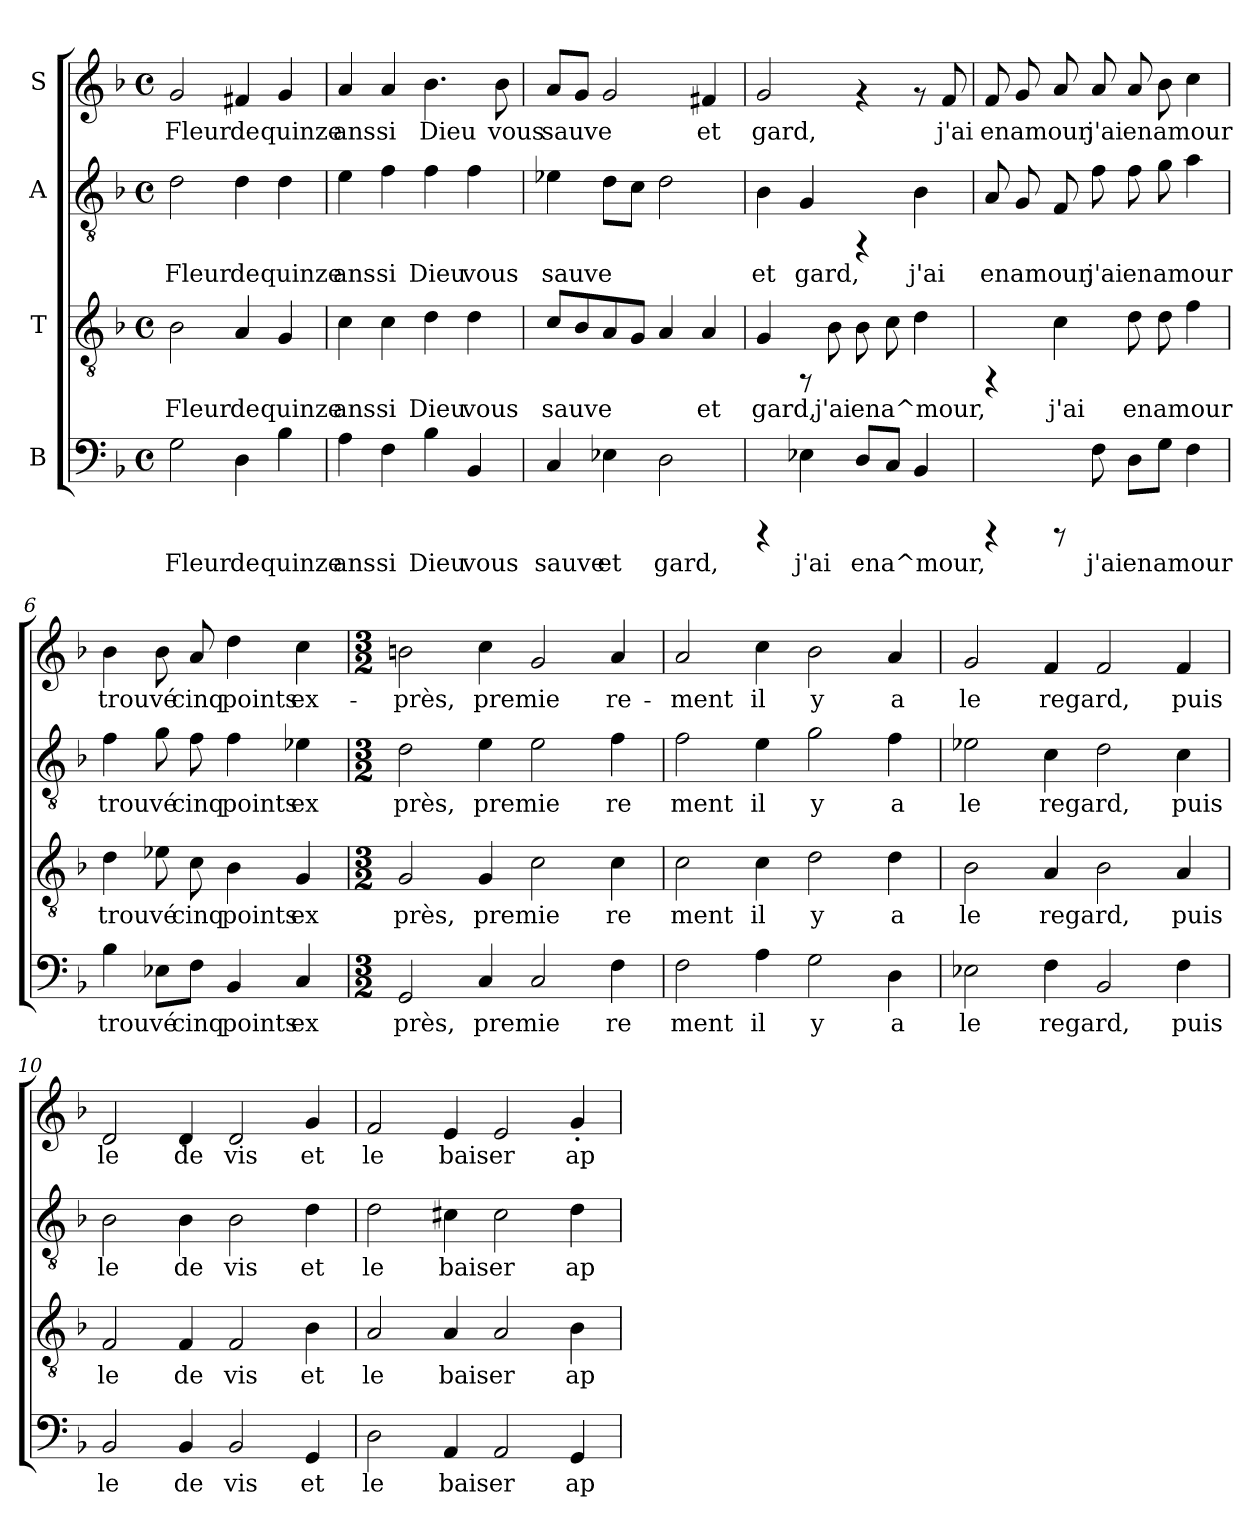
**kern	**text	**kern	**text	**kern	**text	**kern	**text
*part4	*part4	*part3	*part3	*part2	*part2	*part1	*part1
*staff4	*staff4	*staff3	*staff3	*staff2	*staff2	*staff1	*staff1
*I"B	*	*I"T	*	*I"A	*	*I"S	*
!!LO:PB:g=z
*stria5	*	*stria5	*	*stria5	*	*stria5	*
*clefF4	*	*clefGv2	*	*clefGv2	*	*clefG2	*
*k[b-]	*	*k[b-]	*	*k[b-]	*	*k[b-]	*
*F:	*	*F:	*	*F:	*	*F:	*
*M4/4	*	*M4/4	*	*M4/4	*	*M4/4	*
*met(c)	*	*met(c)	*	*met(c)	*	*met(c)	*
=1	=1	=1	=1	=1	=1	=1	=1
!	!LO:LY:b:cj	!	!LO:LY:b:cj	!	!LO:LY:b:cj	!	!LO:LY:b:cj
2G\	Fleur	2B-\	Fleur	2d\	Fleur	2g/	Fleur
!	!LO:LY:b:cj	!	!LO:LY:b:cj	!	!LO:LY:b:cj	!	!LO:LY:b:cj
4D\	de	4A/	de	4d\	de	4f#X/	de
!	!LO:LY:b:cj	!	!LO:LY:b:cj	!	!LO:LY:b:cj	!	!LO:LY:b:cj
4B-\	quinze	4G/	quinze	4d\	quinze	4g/	quinze
=2	=2	=2	=2	=2	=2	=2	=2
!	!LO:LY:b:cj	!	!LO:LY:b:cj	!	!LO:LY:b:cj	!	!LO:LY:b:cj
4A\	ans	4c\	ans	4e\	ans	4a/	ans
!	!LO:LY:b:cj	!	!LO:LY:b:cj	!	!LO:LY:b:cj	!	!LO:LY:b:cj
4F\	si	4c\	si	4f\	si	4a/	si
!	!LO:LY:b:cj	!	!LO:LY:b:cj	!	!LO:LY:b:cj	!	!LO:LY:b:cj
4B-\	Dieu	4d\	Dieu	4f\	Dieu	4.b-\	Dieu
!	!LO:LY:b:cj	!	!LO:LY:b:cj	!	!LO:LY:b:cj	!	!
4BB-/	vous	4d\	vous	4f\	vous	.	.
!	!	!	!	!	!	!	!LO:LY:b:cj
.	.	.	.	.	.	8b-\	vous
=3	=3	=3	=3	=3	=3	=3	=3
!	!LO:LY:b:cj	!	!LO:LY:b:cj	!	!LO:LY:b:cj	!	!LO:LY:b:cj
4C/	sauve	8c/L	sauve	4e-X\	sauve	8a/L	sauve
!	!	!	!LO:LY:b:cj	!	!	!	!LO:LY:b:cj
.	.	8B-/	.	.	.	8g/J	.
!	!LO:LY:b:cj	!	!LO:LY:b:cj	!	!LO:LY:b:cj	!	!LO:LY:b:cj
4E-X\	et	8A/	.	8d\L	.	2g/	.
!	!	!	!LO:LY:b:cj	!	!LO:LY:b:cj	!	!
.	.	8G/J	.	8c\J	.	.	.
!	!LO:LY:b:cj	!	!LO:LY:b:cj	!	!LO:LY:b:cj	!	!
2D\	gard,	4A/	.	2d\	.	.	.
!	!	!	!LO:LY:b:cj	!	!	!	!LO:LY:b:cj
.	.	4A/	et	.	.	4f#/	et
=4	=4	=4	=4	=4	=4	=4	=4
!	!	!	!LO:LY:b:cj	!	!LO:LY:b:cj	!	!LO:LY:b:cj
4rCCC	.	4G/	gard,	4B-\	et	2g/	gard,
!	!LO:LY:b:cj	!	!	!	!LO:LY:b:cj	!	!
4E-X\	j'ai	8rFF	.	4G/	gard,	.	.
!	!	!	!LO:LY:b:cj	!	!	!	!
.	.	8B-\	j'ai	.	.	.	.
!	!LO:LY:b:cj	!	!LO:LY:b:cj	!	!	!	!
8D/L	en	8B-\	en	4rFF	.	4rf	.
!	!LO:LY:b:cj	!	!LO:LY:b:cj	!	!	!	!
8C/J	a^mour,	8c\	a^mour,	.	.	.	.
!	!LO:LY:b:cj	!	!LO:LY:b:cj	!	!LO:LY:b:cj	!	!
4BB-/	.	4d\	.	4B-\	j'ai	8rf	.
!	!	!	!	!	!	!	!LO:LY:b:cj
.	.	.	.	.	.	8f/	j'ai
!!LO:LB:g=z
=5	=5	=5	=5	=5	=5	=5	=5
!	!	!	!	!	!LO:LY:b:cj	!	!LO:LY:b:cj
4rCCC	.	4rFF	.	8A/	en	8f/	en
!	!	!	!	!	!LO:LY:b:cj	!	!LO:LY:b:cj
.	.	.	.	8G/	amour,	8g/	amour,
!	!	!	!LO:LY:b:cj	!	!LO:LY:b:cj	!	!LO:LY:b:cj
8rCCC	.	4c\	j'ai	8F/	.	8a/	.
!	!LO:LY:b:cj	!	!	!	!LO:LY:b:cj	!	!LO:LY:b:cj
8F\	j'ai	.	.	8f\	j'ai	8a/	j'ai
!	!LO:LY:b:cj	!	!LO:LY:b:cj	!	!LO:LY:b:cj	!	!LO:LY:b:cj
8D\L	en	8d\	en	8f\	en	8a/	en
!	!LO:LY:b:cj	!	!LO:LY:b:cj	!	!LO:LY:b:cj	!	!LO:LY:b:cj
8G\J	amour	8d\	amour	8g\	amour	8b-\	amour
!	!LO:LY:b:cj	!	!LO:LY:b:cj	!	!LO:LY:b:cj	!	!LO:LY:b:cj
4F\	.	4f\	.	4a\	.	4cc\	.
=6	=6	=6	=6	=6	=6	=6	=6
!	!LO:LY:b:cj	!	!LO:LY:b:cj	!	!LO:LY:b:cj	!	!LO:LY:b:cj
4B-\	trouvé	4d\	trouvé	4f\	trouvé	4b-\	trouvé
!	!LO:LY:b:cj	!	!LO:LY:b:cj	!	!LO:LY:b:cj	!	!LO:LY:b:cj
8E-X\L	.	8e-X\	.	8g\	.	8b-\	.
!	!LO:LY:b:cj	!	!LO:LY:b:cj	!	!LO:LY:b:cj	!	!LO:LY:b:cj
8F\J	cinq	8c\	cinq	8f\	cinq	8a/	cinq
!	!LO:LY:b:cj	!	!LO:LY:b:cj	!	!LO:LY:b:cj	!	!LO:LY:b:cj
4BB-/	points	4B-\	points	4f\	points	4dd\	points
!	!LO:LY:b:cj	!	!LO:LY:b:cj	!	!LO:LY:b:cj	!	!LO:LY:b:cj
4C/	ex	4G/	ex	4e-X\	ex	4cc\	ex-
=7	=7	=7	=7	=7	=7	=7	=7
*M3/2	*	*M3/2	*	*M3/2	*	*M3/2	*
!	!LO:LY:b:cj	!	!LO:LY:b:cj	!	!LO:LY:b:cj	!	!LO:LY:b:cj
2GG/	près,	2G/	près,	2d\	près,	2bn\	-près,
!	!LO:LY:b:cj	!	!LO:LY:b:cj	!	!LO:LY:b:cj	!	!LO:LY:b:cj
4C/	premie	4G/	premie	4e\	premie	4cc\	premie-
!	!LO:LY:b:cj	!	!LO:LY:b:cj	!	!LO:LY:b:cj	!	!LO:LY:b:cj
2C/	.	2c\	.	2e\	.	2g/	--
!	!LO:LY:b:cj	!	!LO:LY:b:cj	!	!LO:LY:b:cj	!	!LO:LY:b:cj
4F\	re	4c\	re	4f\	re	4a/	-re-
=8	=8	=8	=8	=8	=8	=8	=8
!	!LO:LY:b:cj	!	!LO:LY:b:cj	!	!LO:LY:b:cj	!	!LO:LY:b:cj
2F\	ment	2c\	ment	2f\	ment	2a/	-ment
!	!LO:LY:b:cj	!	!LO:LY:b:cj	!	!LO:LY:b:cj	!	!LO:LY:b:cj
4A\	il	4c\	il	4e\	il	4cc\	il
!	!LO:LY:b:cj	!	!LO:LY:b:cj	!	!LO:LY:b:cj	!	!LO:LY:b:cj
2G\	y	2d\	y	2g\	y	2b-\	y
!	!LO:LY:b:cj	!	!LO:LY:b:cj	!	!LO:LY:b:cj	!	!LO:LY:b:cj
4D\	a	4d\	a	4f\	a	4a/	a
=9	=9	=9	=9	=9	=9	=9	=9
!	!LO:LY:b:cj	!	!LO:LY:b:cj	!	!LO:LY:b:cj	!	!LO:LY:b:cj
2E-X\	le	2B-\	le	2e-X\	le	2g/	le
!	!LO:LY:b:cj	!	!LO:LY:b:cj	!	!LO:LY:b:cj	!	!LO:LY:b:cj
4F\	regard,	4A/	regard,	4c\	regard,	4f/	regard,
!	!LO:LY:b:cj	!	!LO:LY:b:cj	!	!LO:LY:b:cj	!	!LO:LY:b:cj
2BB-/	.	2B-\	.	2d\	.	2f/	.
!	!LO:LY:b:cj	!	!LO:LY:b:cj	!	!LO:LY:b:cj	!	!LO:LY:b:cj
4F\	puis	4A/	puis	4c\	puis	4f/	puis
!!LO:PB:g=z
=10	=10	=10	=10	=10	=10	=10	=10
!	!LO:LY:b:cj	!	!LO:LY:b:cj	!	!LO:LY:b:cj	!	!LO:LY:b:cj
2BB-/	le	2F/	le	2B-\	le	2d/	le
!	!LO:LY:b:cj	!	!LO:LY:b:cj	!	!LO:LY:b:cj	!	!LO:LY:b:cj
4BB-/	de	4F/	de	4B-\	de	4d/	de
!	!LO:LY:b:cj	!	!LO:LY:b:cj	!	!LO:LY:b:cj	!	!LO:LY:b:cj
2BB-/	vis	2F/	vis	2B-\	vis	2d/	vis
!	!LO:LY:b:cj	!	!LO:LY:b:cj	!	!LO:LY:b:cj	!	!LO:LY:b:cj
4GG/	et	4B-\	et	4d\	et	4g/	et
=11	=11	=11	=11	=11	=11	=11	=11
!	!LO:LY:b:cj	!	!LO:LY:b:cj	!	!LO:LY:b:cj	!	!LO:LY:b:cj
2D\	le	2A/	le	2d\	le	2f/	le
!	!LO:LY:b:cj	!	!LO:LY:b:cj	!	!LO:LY:b:cj	!	!LO:LY:b:cj
4AA/	baiser	4A/	baiser	4c#X\	baiser	4e/	baiser
!	!LO:LY:b:cj	!	!LO:LY:b:cj	!	!LO:LY:b:cj	!	!LO:LY:b:cj
2AA/	.	2A/	.	2c#\	.	2e/	.
!	!LO:LY:b:cj	!	!LO:LY:b:cj	!	!LO:LY:b:cj	!	!LO:LY:b:cj
4GG/	ap-	4B-\	ap	4d\	ap	4g'>/	ap-
=	=	=	=	=	=	=	=
*-	*-	*-	*-	*-	*-	*-	*-
